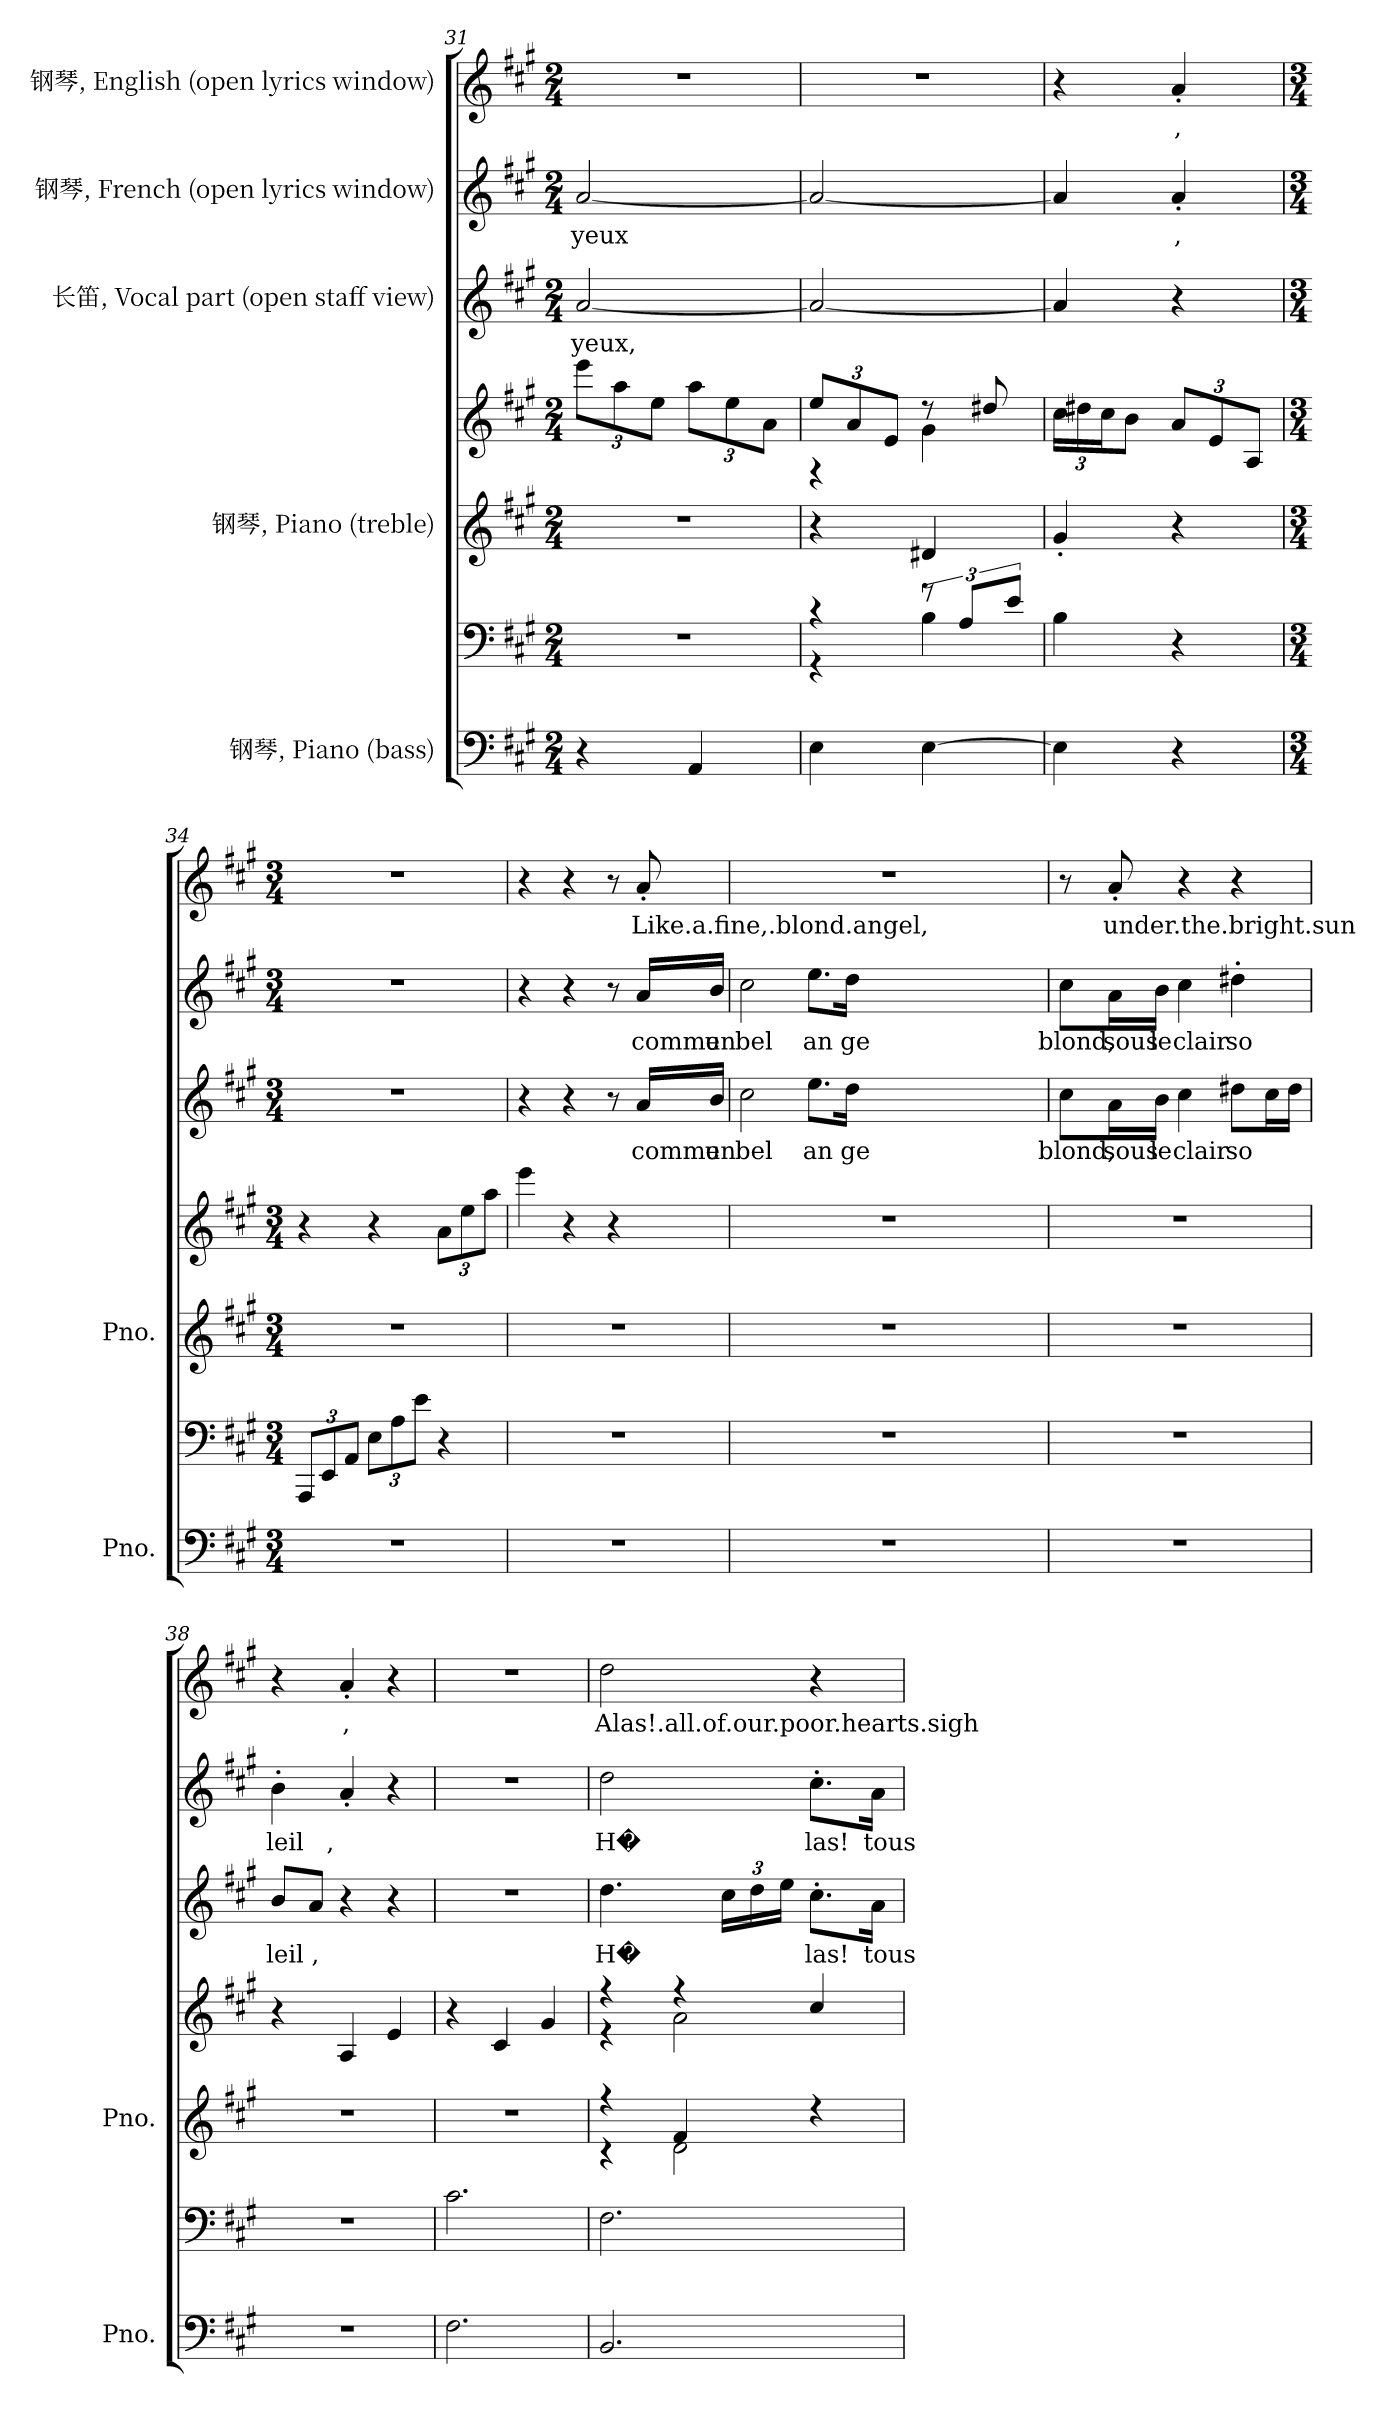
**kern	**kern	**kern	**kern	**kern	**text	**kern	**text	**kern	**text
*part5	*part5	*part4	*part4	*part3	*part3	*part2	*part2	*part1	*part1
*staff7	*staff6	*staff5	*staff4	*staff3	*staff3	*staff2	*staff2	*staff1	*staff1
*I"钢琴, Piano (bass)	*	*I"钢琴, Piano (treble)	*	*I"长笛, Vocal part (open staff view)	*	*I"钢琴, French (open lyrics window)	*	*I"钢琴, English (open lyrics window)	*
*I'Pno.	*	*I'Pno.	*	*	*	*	*	*	*
*clefF4	*clefF4	*clefG2	*clefG2	*clefG2	*	*clefG2	*	*clefG2	*
*k[f#c#g#]	*k[f#c#g#]	*k[f#c#g#]	*k[f#c#g#]	*k[f#c#g#]	*	*k[f#c#g#]	*	*k[f#c#g#]	*
*M2/4	*M2/4	*M2/4	*M2/4	*M2/4	*	*M2/4	*	*M2/4	*
*	*	*	*Xbrackettup	*	*	*	*	*	*
=31	=31	=31	=31	=31	=31	=31	=31	=31	=31
4r	2r	2r	12eee\L	[2a/	yeux,	[2a/	yeux	2r	.
.	.	.	12aa\	.	.	.	.	.	.
.	.	.	12ee\J	.	.	.	.	.	.
4AA/	.	.	12aa\L	.	.	.	.	.	.
.	.	.	12ee\	.	.	.	.	.	.
.	.	.	12a\J	.	.	.	.	.	.
=32	=32	=32	=32	=32	=32	=32	=32	=32	=32
*	*^	*	*^	*	*	*	*	*	*
4E\	4r	4r	4r	12ee/L	4r	2a/_	.	2a/_	.	2r	.
.	.	.	.	12a/	.	.	.	.	.	.	.
.	.	.	.	12e/J	.	.	.	.	.	.	.
[4E\	12r	4B\	4d#X/	8r	4g#\	.	.	.	.	.	.
.	12A/L	.	.	.	.	.	.	.	.	.	.
.	.	.	.	8dd#X/	.	.	.	.	.	.	.
.	12e/J	.	.	.	.	.	.	.	.	.	.
*	*v	*v	*	*v	*v	*	*	*	*	*	*
!!LO:PB:g=z
=33	=33	=33	=33	=33	=33	=33	=33	=33	=33
4E\]	4B\	4g#'/	24cc#\LL	4a/]	.	4a/]	.	4r	.
.	.	.	24dd#X\	.	.	.	.	.	.
.	.	.	24cc#\J	.	.	.	.	.	.
.	.	.	8b\J	.	.	.	.	.	.
4r	4r	4r	12a/L	4r	.	4a'/	,	4a'/	,
.	.	.	12e/	.	.	.	.	.	.
.	.	.	12A/J	.	.	.	.	.	.
=34	=34	=34	=34	=34	=34	=34	=34	=34	=34
*M3/4	*M3/4	*M3/4	*M3/4	*M3/4	*	*M3/4	*	*M3/4	*
*	*Xbrackettup	*	*	*	*	*	*	*	*
2.r	12AAA/L	2.r	4r	2.r	.	2.r	.	2.r	.
.	12EE/	.	.	.	.	.	.	.	.
.	12AA/J	.	.	.	.	.	.	.	.
.	12E\L	.	4r	.	.	.	.	.	.
.	12A\	.	.	.	.	.	.	.	.
.	12e\J	.	.	.	.	.	.	.	.
.	4r	.	12a\L	.	.	.	.	.	.
.	.	.	12ee\	.	.	.	.	.	.
.	.	.	12aa\J	.	.	.	.	.	.
=35	=35	=35	=35	=35	=35	=35	=35	=35	=35
2.r	2.r	2.r	4eee\	4r	.	4r	.	4r	.
.	.	.	4r	4r	.	4r	.	4r	.
.	.	.	4r	8r	.	8r	.	8r	.
.	.	.	.	16a/LL	comme	16a/LL	comme	8a'/	Like.a.fine,.blond.angel,
.	.	.	.	16b/JJ	un	16b/JJ	un	.	.
=36	=36	=36	=36	=36	=36	=36	=36	=36	=36
2.r	2.r	2.r	2.r	2cc#\	bel	2cc#\	bel	2.r	.
.	.	.	.	8.ee\L	an	8.ee\L	an	.	.
.	.	.	.	16dd\Jk	ge	16dd\Jk	ge	.	.
!!LO:PB:g=z
=37	=37	=37	=37	=37	=37	=37	=37	=37	=37
2.r	2.r	2.r	2.r	8cc#\L	blond,	8cc#\L	blond,	8r	.
.	.	.	.	16a\L	sous	16a\L	sous	8a'/	under.the.bright.sun
.	.	.	.	16b\JJ	le	16b\JJ	le	.	.
.	.	.	.	4cc#\	clair	4cc#\	clair	4r	.
.	.	.	.	8dd#X\L	so	4dd#X'\	so	4r	.
.	.	.	.	16cc#\L	.	.	.	.	.
.	.	.	.	16dd#\JJ	.	.	.	.	.
=38	=38	=38	=38	=38	=38	=38	=38	=38	=38
2.r	2.r	2.r	4r	8b/L	leil	4b'\	leil	4r	.
.	.	.	.	8a/J	,	.	.	.	.
.	.	.	4A/	4r	.	4a'/	,	4a'/	,
.	.	.	4e/	4r	.	4r	.	4r	.
=39	=39	=39	=39	=39	=39	=39	=39	=39	=39
2.F#\	2.c#\	2.r	4r	2.r	.	2.r	.	2.r	.
.	.	.	4c#/	.	.	.	.	.	.
.	.	.	4g#/	.	.	.	.	.	.
!!LO:PB:g=z
=40	=40	=40	=40	=40	=40	=40	=40	=40	=40
*	*	*^	*^	*	*	*	*	*	*
2.BB/	2.F#\	4r	4r	4r	4r	4.dd\	H�	2dd\	H�	2dd\	Alas!.all.of.our.poor.hearts.sigh
.	.	4f#/	2d\	4r	2a\	.	.	.	.	.	.
*	*	*	*	*	*	*Xbrackettup	*	*	*	*	*
.	.	.	.	.	.	24cc#\LL	.	.	.	.	.
.	.	.	.	.	.	24dd\	.	.	.	.	.
.	.	.	.	.	.	24ee\JJ	.	.	.	.	.
.	.	4r	.	4cc#/	.	8.cc#'\L	las!	8.cc#'\L	las!	4r	.
.	.	.	.	.	.	16a\Jk	tous	16a\Jk	tous	.	.
*	*	*v	*v	*	*	*	*	*	*	*	*
*	*	*	*v	*v	*	*	*	*	*	*
=	=	=	=	=	=	=	=	=	=
*-	*-	*-	*-	*-	*-	*-	*-	*-	*-
